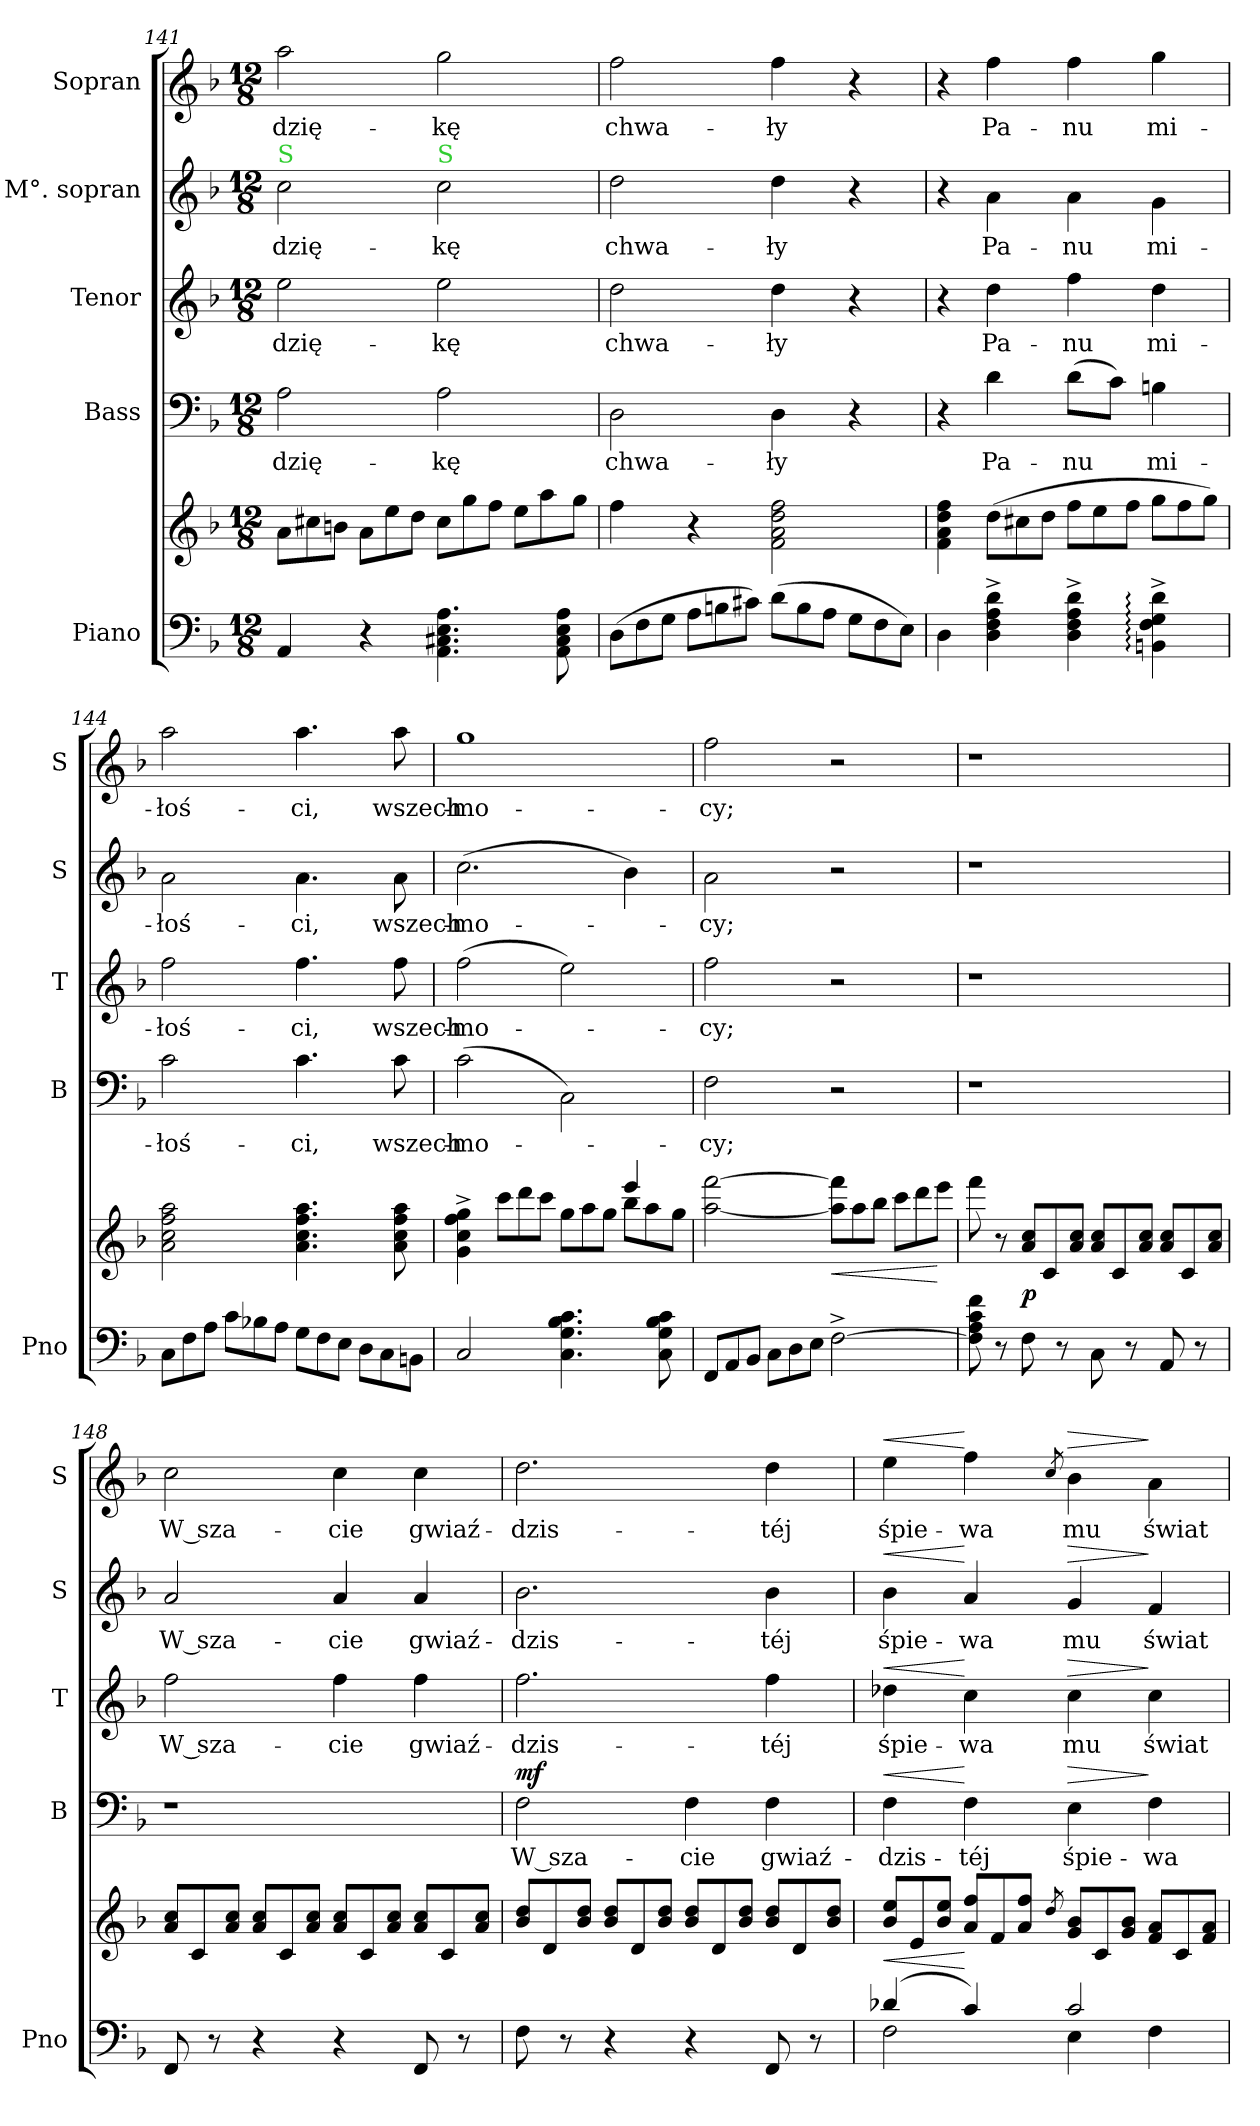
**kern	**kern	**dynam	**kern	**text	**dynam	**kern	**text	**dynam	**kern	**text	**dynam	**kern	**text	**dynam
*part5	*part5	*part5	*part4	*part4	*part4	*part3	*part3	*part3	*part2	*part2	*part2	*part1	*part1	*part1
*staff6	*staff5	*staff5/6	*staff4	*staff4	*staff4	*staff3	*staff3	*staff3	*staff2	*staff2	*staff2	*staff1	*staff1	*staff1
*I"Piano	*	*	*I"Bass	*	*	*I"Tenor	*	*	*I"M°. sopran	*	*	*I"Sopran	*	*
*I'Pno	*	*	*I'B	*	*	*I'T	*	*	*I'S	*	*	*I'S	*	*
*clefF4	*clefG2	*	*clefF4	*	*	*clefG2	*	*	*clefG2	*	*	*clefG2	*	*
*	*	*	*	*	*	*ITrd8c12	*	*	*	*	*	*	*	*
*k[b-]	*k[b-]	*	*k[b-]	*	*	*k[b-]	*	*	*k[b-]	*	*	*k[b-]	*	*
*d:	*d:	*	*d:	*	*	*d:	*	*	*d:	*	*	*d:	*	*
*M12/8	*M12/8	*	*M12/8	*	*	*M12/8	*	*	*M12/8	*	*	*M12/8	*	*
*	*Xtuplet	*	*	*	*	*	*	*	*	*	*	*	*	*
=141	=141	=141	=141	=141	=141	=141	=141	=141	=141	=141	=141	=141	=141	=141
!	!	!	!	!	!	!	!	!	!LO:TX:a:color=limegreen:t=S	!	!	!	!	!
4AA/	12a\L	.	2A\	-dzię-	.	2e\	-dzię-	.	2cc\	-dzię-	.	2aa\	-dzię-	.
.	12cc#X\	.	.	.	.	.	.	.	.	.	.	.	.	.
.	12bn\J	.	.	.	.	.	.	.	.	.	.	.	.	.
4r	12a\L	.	.	.	.	.	.	.	.	.	.	.	.	.
.	12ee\	.	.	.	.	.	.	.	.	.	.	.	.	.
.	12dd\J	.	.	.	.	.	.	.	.	.	.	.	.	.
!	!	!	!	!	!	!	!	!	!LO:TX:a:color=limegreen:t=S	!	!	!	!	!
4.AA\ 4.C#X\ 4.E\ 4.A\	12cc#\L	.	2A\	-kę	.	2e\	-kę	.	2cc\	-kę	.	2gg\	-kę	.
.	12gg\	.	.	.	.	.	.	.	.	.	.	.	.	.
.	12ff\J	.	.	.	.	.	.	.	.	.	.	.	.	.
.	12ee\L	.	.	.	.	.	.	.	.	.	.	.	.	.
.	12aa\	.	.	.	.	.	.	.	.	.	.	.	.	.
8AA\ 8C#\ 8E\ 8A\	.	.	.	.	.	.	.	.	.	.	.	.	.	.
.	12gg\J	.	.	.	.	.	.	.	.	.	.	.	.	.
=142	=142	=142	=142	=142	=142	=142	=142	=142	=142	=142	=142	=142	=142	=142
*Xtuplet	*	*	*	*	*	*	*	*	*	*	*	*	*	*
(12D\L	4ff\	.	2D\	chwa-	.	2d\	chwa-	.	2dd\	chwa-	.	2ff\	chwa-	.
12F\	.	.	.	.	.	.	.	.	.	.	.	.	.	.
12G\J	.	.	.	.	.	.	.	.	.	.	.	.	.	.
12A\L	4r	.	.	.	.	.	.	.	.	.	.	.	.	.
12Bn\	.	.	.	.	.	.	.	.	.	.	.	.	.	.
12c#X\J)	.	.	.	.	.	.	.	.	.	.	.	.	.	.
(12d\L	2f\ 2a\ 2dd\ 2ff\	.	4D\	-ły	.	4d\	-ły	.	4dd\	-ły	.	4ff\	-ły	.
12B\	.	.	.	.	.	.	.	.	.	.	.	.	.	.
12A\J	.	.	.	.	.	.	.	.	.	.	.	.	.	.
12G\L	.	.	4r	.	.	4r	.	.	4r	.	.	4r	.	.
12F\	.	.	.	.	.	.	.	.	.	.	.	.	.	.
12E\J)	.	.	.	.	.	.	.	.	.	.	.	.	.	.
=143	=143	=143	=143	=143	=143	=143	=143	=143	=143	=143	=143	=143	=143	=143
4D\	4f\ 4a\ 4dd\ 4ff\	.	4r	.	.	4r	.	.	4r	.	.	4r	.	.
4D^\ 4F^\ 4A^\ 4d^\	(12dd\L	.	4d\	Pa-	.	4d\	Pa-	.	4a\	Pa-	.	4ff\	Pa-	.
.	12cc#X\	.	.	.	.	.	.	.	.	.	.	.	.	.
.	12dd\J	.	.	.	.	.	.	.	.	.	.	.	.	.
4D^\ 4F^\ 4A^\ 4d^\	12ff\L	.	(8d\L	-nu	.	4f\	-nu	.	4a\	-nu	.	4ff\	-nu	.
.	12ee\	.	.	.	.	.	.	.	.	.	.	.	.	.
.	.	.	8c\J)	.	.	.	.	.	.	.	.	.	.	.
.	12ff\J	.	.	.	.	.	.	.	.	.	.	.	.	.
4BBn:^\ 4F:^\ 4G:^\ 4d:^\	12gg\L	.	4Bn\	mi-	.	4d\	mi-	.	4g\	mi-	.	4gg\	mi-	.
.	12ff\	.	.	.	.	.	.	.	.	.	.	.	.	.
.	12gg\J)	.	.	.	.	.	.	.	.	.	.	.	.	.
=144	=144	=144	=144	=144	=144	=144	=144	=144	=144	=144	=144	=144	=144	=144
12C\L	2a\ 2cc\ 2ff\ 2aa\	.	2c\	-łoś-	.	2f\	-łoś-	.	2a\	-łoś-	.	2aa\	-łoś-	.
12F\	.	.	.	.	.	.	.	.	.	.	.	.	.	.
12A\J	.	.	.	.	.	.	.	.	.	.	.	.	.	.
12c\L	.	.	.	.	.	.	.	.	.	.	.	.	.	.
12B-X\	.	.	.	.	.	.	.	.	.	.	.	.	.	.
12A\J	.	.	.	.	.	.	.	.	.	.	.	.	.	.
12G\L	4.a\ 4.cc\ 4.ff\ 4.aa\	.	4.c\	-ci,	.	4.f\	-ci,	.	4.a\	-ci,	.	4.aa\	-ci,	.
12F\	.	.	.	.	.	.	.	.	.	.	.	.	.	.
12E\J	.	.	.	.	.	.	.	.	.	.	.	.	.	.
12D\L	.	.	.	.	.	.	.	.	.	.	.	.	.	.
12C\	.	.	.	.	.	.	.	.	.	.	.	.	.	.
.	8a\ 8cc\ 8ff\ 8aa\	.	8c\	wszech-	.	8f\	wszech-	.	8a\	wszech-	.	8aa\	wszech-	.
12BBn\J	.	.	.	.	.	.	.	.	.	.	.	.	.	.
=145	=145	=145	=145	=145	=145	=145	=145	=145	=145	=145	=145	=145	=145	=145
*	*^	*	*	*	*	*	*	*	*	*	*	*	*	*
2C/	4g^\ 4cc^\ 4ff^\ 4gg^\	2ryy	.	(2c\	-mo-	.	(2f\	-mo-	.	(2.cc\	-mo-	.	1gg	-mo-	.
.	12ccc\L	.	.	.	.	.	.	.	.	.	.	.	.	.	.
.	12ddd\	.	.	.	.	.	.	.	.	.	.	.	.	.	.
.	12ccc\J	.	.	.	.	.	.	.	.	.	.	.	.	.	.
4.C\ 4.G\ 4.B-\ 4.c\	12gg\L	4ryy	.	2C\)	.	.	2e\)	.	.	.	.	.	.	.	.
.	12aa\	.	.	.	.	.	.	.	.	.	.	.	.	.	.
.	12gg\J	.	.	.	.	.	.	.	.	.	.	.	.	.	.
.	4eee/	12bb-\L	.	.	.	.	.	.	.	4b-\)	.	.	.	.	.
.	.	12aa\	.	.	.	.	.	.	.	.	.	.	.	.	.
8C\ 8G\ 8B-\ 8c\	.	.	.	.	.	.	.	.	.	.	.	.	.	.	.
.	.	12gg\J	.	.	.	.	.	.	.	.	.	.	.	.	.
*	*v	*v	*	*	*	*	*	*	*	*	*	*	*	*	*
=146	=146	=146	=146	=146	=146	=146	=146	=146	=146	=146	=146	=146	=146	=146
12FF/L	[2aa\ [2fff\	.	2F\	-cy;	.	2f\	-cy;	.	2a\	-cy;	.	2ff\	-cy;	.
12AA/	.	.	.	.	.	.	.	.	.	.	.	.	.	.
12BB-/J	.	.	.	.	.	.	.	.	.	.	.	.	.	.
12C\L	.	.	.	.	.	.	.	.	.	.	.	.	.	.
12D\	.	.	.	.	.	.	.	.	.	.	.	.	.	.
12E\J	.	.	.	.	.	.	.	.	.	.	.	.	.	.
!	!	!LO:HP:b	!	!	!	!	!	!	!	!	!	!	!	!
[2F^>\	12aa]\ 12fff]\L	<	2r	.	.	2r	.	.	2r	.	.	2r	.	.
.	12aa\	.	.	.	.	.	.	.	.	.	.	.	.	.
.	12bb-\J	.	.	.	.	.	.	.	.	.	.	.	.	.
.	12ccc\L	.	.	.	.	.	.	.	.	.	.	.	.	.
.	12ddd\	.	.	.	.	.	.	.	.	.	.	.	.	.
.	12eee\J	[	.	.	.	.	.	.	.	.	.	.	.	.
=147	=147	=147	=147	=147	=147	=147	=147	=147	=147	=147	=147	=147	=147	=147
!	!	!LO:DY:b	!	!	!	!	!	!	!	!	!	!	!	!
8F]\ 8A\ 8c\ 8f\	8fff\	pf	1r	.	.	1r	.	.	1r	.	.	1r	.	.
8r	8r	.	.	.	.	.	.	.	.	.	.	.	.	.
8F\	12a/ 12cc/L	p	.	.	.	.	.	.	.	.	.	.	.	.
.	12c/	.	.	.	.	.	.	.	.	.	.	.	.	.
8r	.	.	.	.	.	.	.	.	.	.	.	.	.	.
.	12a/ 12cc/J	.	.	.	.	.	.	.	.	.	.	.	.	.
8C\	12a/ 12cc/L	.	.	.	.	.	.	.	.	.	.	.	.	.
.	12c/	.	.	.	.	.	.	.	.	.	.	.	.	.
8r	.	.	.	.	.	.	.	.	.	.	.	.	.	.
.	12a/ 12cc/J	.	.	.	.	.	.	.	.	.	.	.	.	.
8AA/	12a/ 12cc/L	.	.	.	.	.	.	.	.	.	.	.	.	.
.	12c/	.	.	.	.	.	.	.	.	.	.	.	.	.
8r	.	.	.	.	.	.	.	.	.	.	.	.	.	.
.	12a/ 12cc/J	.	.	.	.	.	.	.	.	.	.	.	.	.
=148	=148	=148	=148	=148	=148	=148	=148	=148	=148	=148	=148	=148	=148	=148
8FF/	12a/ 12cc/L	.	1r	.	.	2f\	W sza-	.	2a/	W sza-	.	2cc\	W sza-	.
.	12c/	.	.	.	.	.	.	.	.	.	.	.	.	.
8r	.	.	.	.	.	.	.	.	.	.	.	.	.	.
.	12a/ 12cc/J	.	.	.	.	.	.	.	.	.	.	.	.	.
4r	12a/ 12cc/L	.	.	.	.	.	.	.	.	.	.	.	.	.
.	12c/	.	.	.	.	.	.	.	.	.	.	.	.	.
.	12a/ 12cc/J	.	.	.	.	.	.	.	.	.	.	.	.	.
4r	12a/ 12cc/L	.	.	.	.	4f\	-cie	.	4a/	-cie	.	4cc\	-cie	.
.	12c/	.	.	.	.	.	.	.	.	.	.	.	.	.
.	12a/ 12cc/J	.	.	.	.	.	.	.	.	.	.	.	.	.
8FF/	12a/ 12cc/L	.	.	.	.	4f\	gwiaź-	.	4a/	gwiaź-	.	4cc\	gwiaź-	.
.	12c/	.	.	.	.	.	.	.	.	.	.	.	.	.
8r	.	.	.	.	.	.	.	.	.	.	.	.	.	.
.	12a/ 12cc/J	.	.	.	.	.	.	.	.	.	.	.	.	.
=149	=149	=149	=149	=149	=149	=149	=149	=149	=149	=149	=149	=149	=149	=149
!	!	!	!	!	!LO:DY:b	!	!	!	!	!	!	!	!	!
8F\	12b-/ 12dd/L	.	2F\	W sza-	mf	2.f\	-dzis-	.	2.b-\	-dzis-	.	2.dd\	-dzis-	.
.	12d/	.	.	.	.	.	.	.	.	.	.	.	.	.
8r	.	.	.	.	.	.	.	.	.	.	.	.	.	.
.	12b-/ 12dd/J	.	.	.	.	.	.	.	.	.	.	.	.	.
4r	12b-/ 12dd/L	.	.	.	.	.	.	.	.	.	.	.	.	.
.	12d/	.	.	.	.	.	.	.	.	.	.	.	.	.
.	12b-/ 12dd/J	.	.	.	.	.	.	.	.	.	.	.	.	.
4r	12b-/ 12dd/L	.	4F\	-cie	.	.	.	.	.	.	.	.	.	.
.	12d/	.	.	.	.	.	.	.	.	.	.	.	.	.
.	12b-/ 12dd/J	.	.	.	.	.	.	.	.	.	.	.	.	.
8FF/	12b-/ 12dd/L	.	4F\	gwiaź-	.	4f\	-téj	.	4b-\	-téj	.	4dd\	-téj	.
.	12d/	.	.	.	.	.	.	.	.	.	.	.	.	.
8r	.	.	.	.	.	.	.	.	.	.	.	.	.	.
.	12b-/ 12dd/J	.	.	.	.	.	.	.	.	.	.	.	.	.
=150	=150	=150	=150	=150	=150	=150	=150	=150	=150	=150	=150	=150	=150	=150
*^	*	*	*	*	*	*	*	*	*	*	*	*	*	*
!	!	!	!LO:HP:b	!	!	!LO:HP:a	!	!	!LO:HP:a	!	!	!LO:HP:a	!	!	!LO:HP:a
(4d-X/	2F\	12b-/ 12ee/L	<	4F\	-dzis-	<	4d-X\	śpie-	<	4b-\	śpie-	<	4ee\	śpie-	<
.	.	12e/	.	.	.	.	.	.	.	.	.	.	.	.	.
.	.	12b-/ 12ee/J	.	.	.	.	.	.	.	.	.	.	.	.	.
4c/)	.	12a/ 12ff/L	[	4F\	-téj	[	4c\	-wa	[	4a/	-wa	[	4ff\	-wa	[
.	.	12f/	.	.	.	.	.	.	.	.	.	.	.	.	.
.	.	12a/ 12ff/J	.	.	.	.	.	.	.	.	.	.	.	.	.
.	.	8qdd/	.	.	.	.	.	.	.	.	.	.	8qcc/	.	.
!	!	!	!	!	!	!LO:HP:a	!	!	!LO:HP:a	!	!	!LO:HP:a	!	!	!LO:HP:a
2c/	4E\	12g/ 12b-/L	.	4E\	śpie-	>	4c\	mu	>	4g/	mu	>	4b-\	mu	>
.	.	12c/	.	.	.	.	.	.	.	.	.	.	.	.	.
.	.	12g/ 12b-/J	.	.	.	.	.	.	.	.	.	.	.	.	.
.	4F\	12f/ 12a/L	.	4F\	-wa	]	4c\	świat	]	4f/	świat	]	4a\	świat	]
.	.	12c/	.	.	.	.	.	.	.	.	.	.	.	.	.
.	.	12f/ 12a/J	.	.	.	.	.	.	.	.	.	.	.	.	.
*v	*v	*	*	*	*	*	*	*	*	*	*	*	*	*	*
=	=	=	=	=	=	=	=	=	=	=	=	=	=	=
*-	*-	*-	*-	*-	*-	*-	*-	*-	*-	*-	*-	*-	*-	*-
